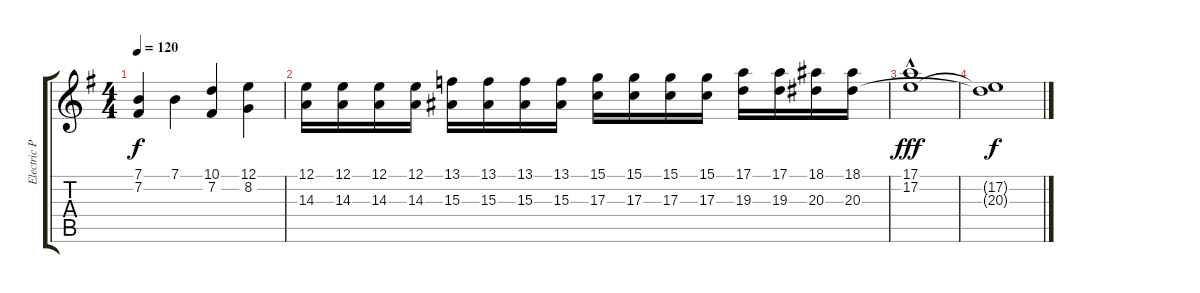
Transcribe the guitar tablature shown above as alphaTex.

\track ("Electric Piano" "Electric P") {instrument acousticgrandpiano}
\staff {score tabs}
\tuning (E4 B3 G3 D3 A2 E2) {hide}
\ts (4 4)
\tempo 120
\clef g2
\ks g
(7.1 7.2).4{dy f} 7.1.4 (10.1 7.2).4 (12.1 8.2).4 |
(12.1 14.3).16 (12.1 14.3).16 (12.1 14.3).16 (12.1 14.3).16 (13.1 15.3).16 (13.1 15.3).16 (13.1 15.3).16 (13.1 15.3).16 (15.1 17.3).16 (15.1 17.3).16 (15.1 17.3).16 (15.1 17.3).16 (17.1 19.3).16 (17.1 19.3).16 (18.1 20.3).16 (18.1 20.3).16 |
(17.1{hac} 17.2{hac}).1{dy fff} |
(17.2{t} 20.3{t}).1{dy f}
